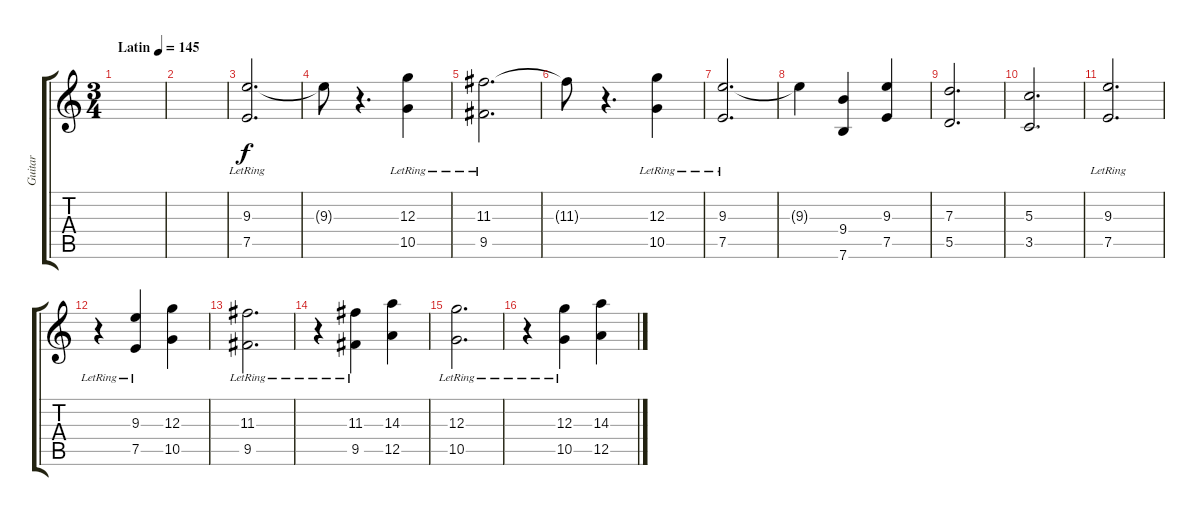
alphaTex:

\track ("Guitar" "Guitar") {instrument acousticguitarnylon}
\staff {score tabs}
\tuning (E4 B3 G3 D3 A2 E2) {hide}
\ts (3 4)
\tempo (145 "Latin")
\clef g2
\ks c
|
|
(9.3{lr} 7.5{lr}).2{d} |
9.3{t}.8 r.4{d} (12.3{lr} 10.5{lr}).4 |
(11.3{lr} 9.5{lr}).2{d} |
11.3{t}.8 r.4{d} (12.3{lr} 10.5{lr}).4 |
(9.3{lr} 7.5{lr}).2{d} |
9.3{t}.4 (9.4 7.6).4 (9.3 7.5).4 |
(7.3 5.5).2{d} |
(5.3 3.5).2{d} |
(9.3{lr} 7.5{lr}).2{d} |
r.4 (9.3{lr} 7.5{lr}).4 (12.3 10.5).4 |
(11.3{lr} 9.5{lr}).2{d} |
r.4 (11.3{lr} 9.5{lr}).4 (14.3 12.5).4 |
(12.3{lr} 10.5{lr}).2{d} |
r.4 (12.3{lr} 10.5{lr}).4 (14.3 12.5).4
